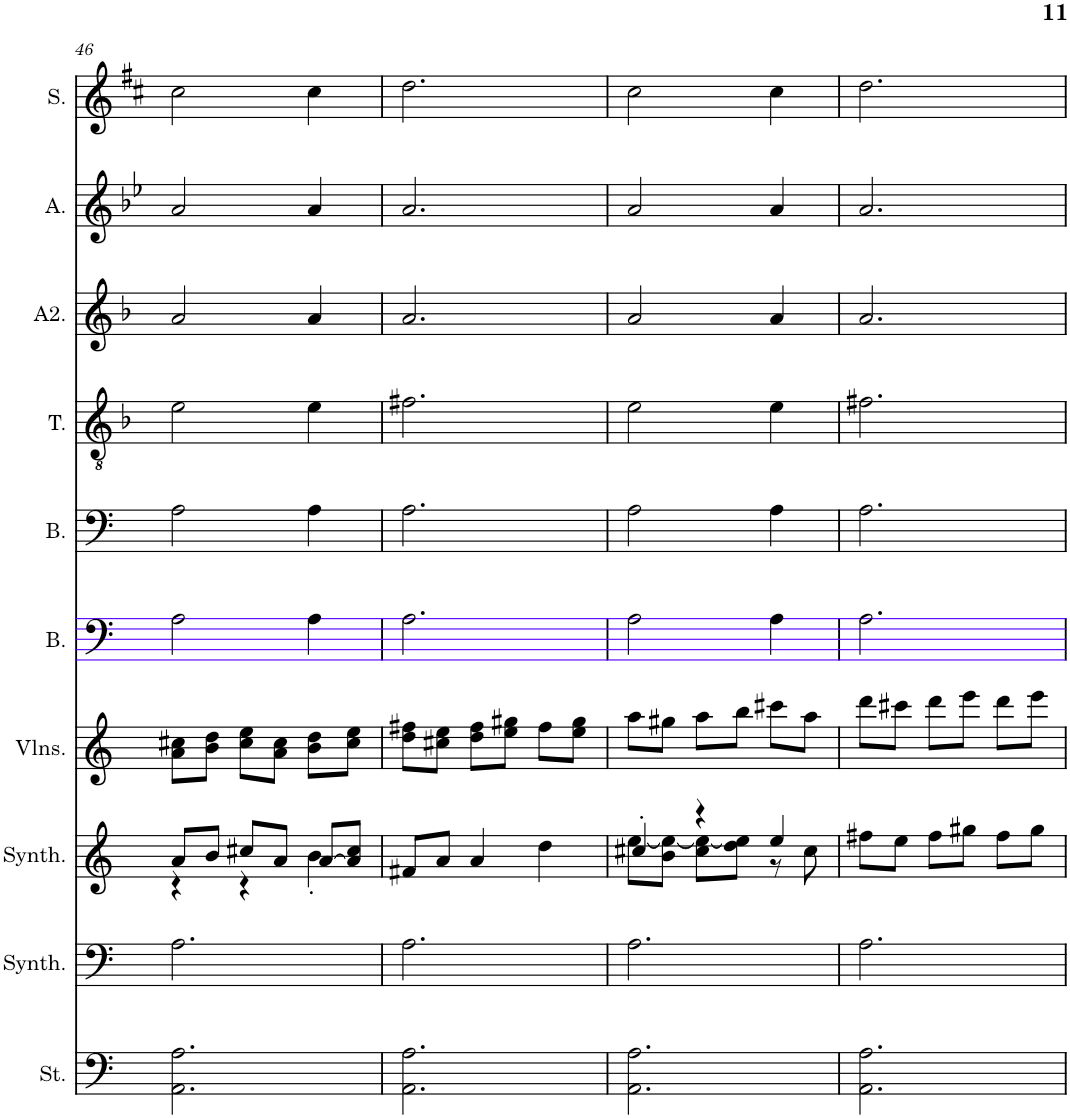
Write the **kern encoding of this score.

**kern	**kern	**kern	**kern	**kern	**kern	**kern	**kern	**kern	**kern
*part10	*part9	*part8	*part7	*part6	*part5	*part4	*part3	*part2	*part1
*staff10	*staff9	*staff8	*staff7	*staff6	*staff5	*staff4	*staff3	*staff2	*staff1
*I"Cordes, D'Bass/Strings, etc	*I"Synthétiseur d'instruments à cordes, Synth strings, etc	*I"Synthétiseur d'instruments à cordes, Synth strings 2	*I"Violons, 1st violins	*I"Basse 2	*I"Basse	*I"Ténor	*I"Alto 2	*I"Alto	*I"Soprano
*I'St.	*I'Synth.	*I'Synth.	*I'Vlns.	*I'B.	*I'B.	*I'T.	*I'A2.	*I'A.	*I'S.
!!LO:PB:g=z
*clefF4	*clefG2	*clefF4	*clefG2	*clefF4	*clefF4	*clefGv2	*clefG2	*clefG2	*clefG2
*k[]	*k[]	*k[]	*k[]	*k[]	*k[]	*k[b-]	*k[b-]	*k[b-e-]	*k[f#c#]
*M3/4	*M3/4	*M3/4	*M3/4	*M3/4	*M3/4	*M3/4	*M3/4	*M3/4	*M3/4
=46	=46	=46	=46	=46	=46	=46	=46	=46	=46
*	*	*^	*	*	*	*	*	*	*
2.AA\ 2.A\	2.A\	8a/L	4r	8a\ 8cc#X\L	2A\	2A\	2e\	2a/	2a/	2cc#\
.	.	8b/J	.	8b\ 8dd\J	.	.	.	.	.	.
.	.	8cc#X/L	4r	8cc#\ 8ee\L	.	.	.	.	.	.
.	.	8a/J	.	8a\ 8cc#\J	.	.	.	.	.	.
.	.	[8a/L	4b'\	8b\ 8dd\L	4A\	4A\	4e\	4a/	4a/	4cc#\
.	.	8a/] 8cc#/J	.	8cc#\ 8ee\J	.	.	.	.	.	.
*	*	*v	*v	*	*	*	*	*	*	*
=47	=47	=47	=47	=47	=47	=47	=47	=47	=47
2.AA\ 2.A\	2.A\	8f#X/L	8dd\ 8ff#X\L	2.A\	2.A\	2.f#X\	2.a/	2.a/	2.dd\
.	.	8a/J	8cc#X\ 8ee\J	.	.	.	.	.	.
.	.	4a/	8dd\ 8ff#\L	.	.	.	.	.	.
.	.	.	8ee\ 8gg#X\J	.	.	.	.	.	.
.	.	4dd\	8ff#\L	.	.	.	.	.	.
.	.	.	8ee\ 8gg#\J	.	.	.	.	.	.
=48	=48	=48	=48	=48	=48	=48	=48	=48	=48
*	*	*^	*	*	*	*	*	*	*
2.AA\ 2.A\	2.A\	4cc#X'/	[8ee\L	8aa\L	2A\	2A\	2e\	2a/	2a/	2cc#\
.	.	.	8b\ 8ee\_J	8gg#X\J	.	.	.	.	.	.
.	.	4r	8cc#\ 8ee\_L	8aa\L	.	.	.	.	.	.
.	.	.	8dd\ 8ee\]J	8bb\J	.	.	.	.	.	.
.	.	4ee/	8r	8ccc#X\L	4A\	4A\	4e\	4a/	4a/	4cc#\
.	.	.	8cc#\	8aa\J	.	.	.	.	.	.
*	*	*v	*v	*	*	*	*	*	*	*
=49	=49	=49	=49	=49	=49	=49	=49	=49	=49
2.AA\ 2.A\	2.A\	8ff#X\L	8ddd\L	2.A\	2.A\	2.f#X\	2.a/	2.a/	2.dd\
.	.	8ee\J	8ccc#X\J	.	.	.	.	.	.
.	.	8ff#\L	8ddd\L	.	.	.	.	.	.
.	.	8gg#X\J	8eee\J	.	.	.	.	.	.
.	.	8ff#\L	8ddd\L	.	.	.	.	.	.
.	.	8gg#\J	8eee\J	.	.	.	.	.	.
=	=	=	=	=	=	=	=	=	=
*-	*-	*-	*-	*-	*-	*-	*-	*-	*-
